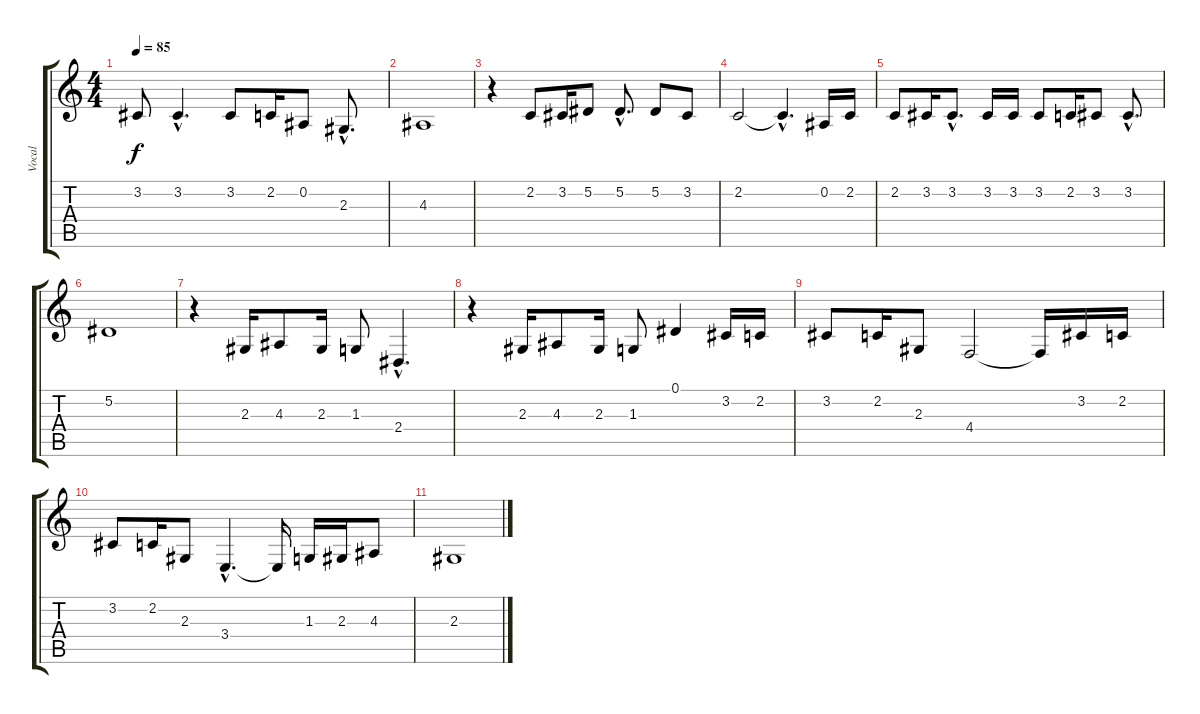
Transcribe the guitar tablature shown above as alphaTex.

\track ("Vocal" "Vocal") {instrument violin}
\staff {score tabs}
\tuning (Eb4 Bb3 Gb3 Db3 Ab2 Eb2) {hide}
\ts (4 4)
\tempo 85
\clef g2
\ks c
3.2.8{dy f} 3.2{hac}.4{d} 3.2.8 2.2.16 0.2.8 2.3{hac}.8{d} |
4.3.1 |
r.4 2.2.8 3.2.16 5.2.8 5.2{hac}.8{d} 5.2.8 3.2.8 |
2.2.2 2.2{hac t}.4{d} 0.2.16 2.2.16 |
2.2.8 3.2.16 3.2{hac}.8{d} 3.2.16 3.2.16 3.2.8 2.2.16 3.2.8 3.2{hac}.8{d} |
5.2.1 |
r.4 2.3.16 4.3.8 2.3.16 1.3.8 2.4{hac}.4{d} |
r.4 2.3.16 4.3.8 2.3.16 1.3.8 0.1.4 3.2.16 2.2.16 |
3.2.8 2.2.16 2.3.8 4.4.2 4.4{t}.16 3.2.16 2.2.16 |
3.2.8 2.2.16 2.3.8 3.4{hac}.4{d} 3.4{t}.16 1.3.16 2.3.16 4.3.8 |
2.3.1
